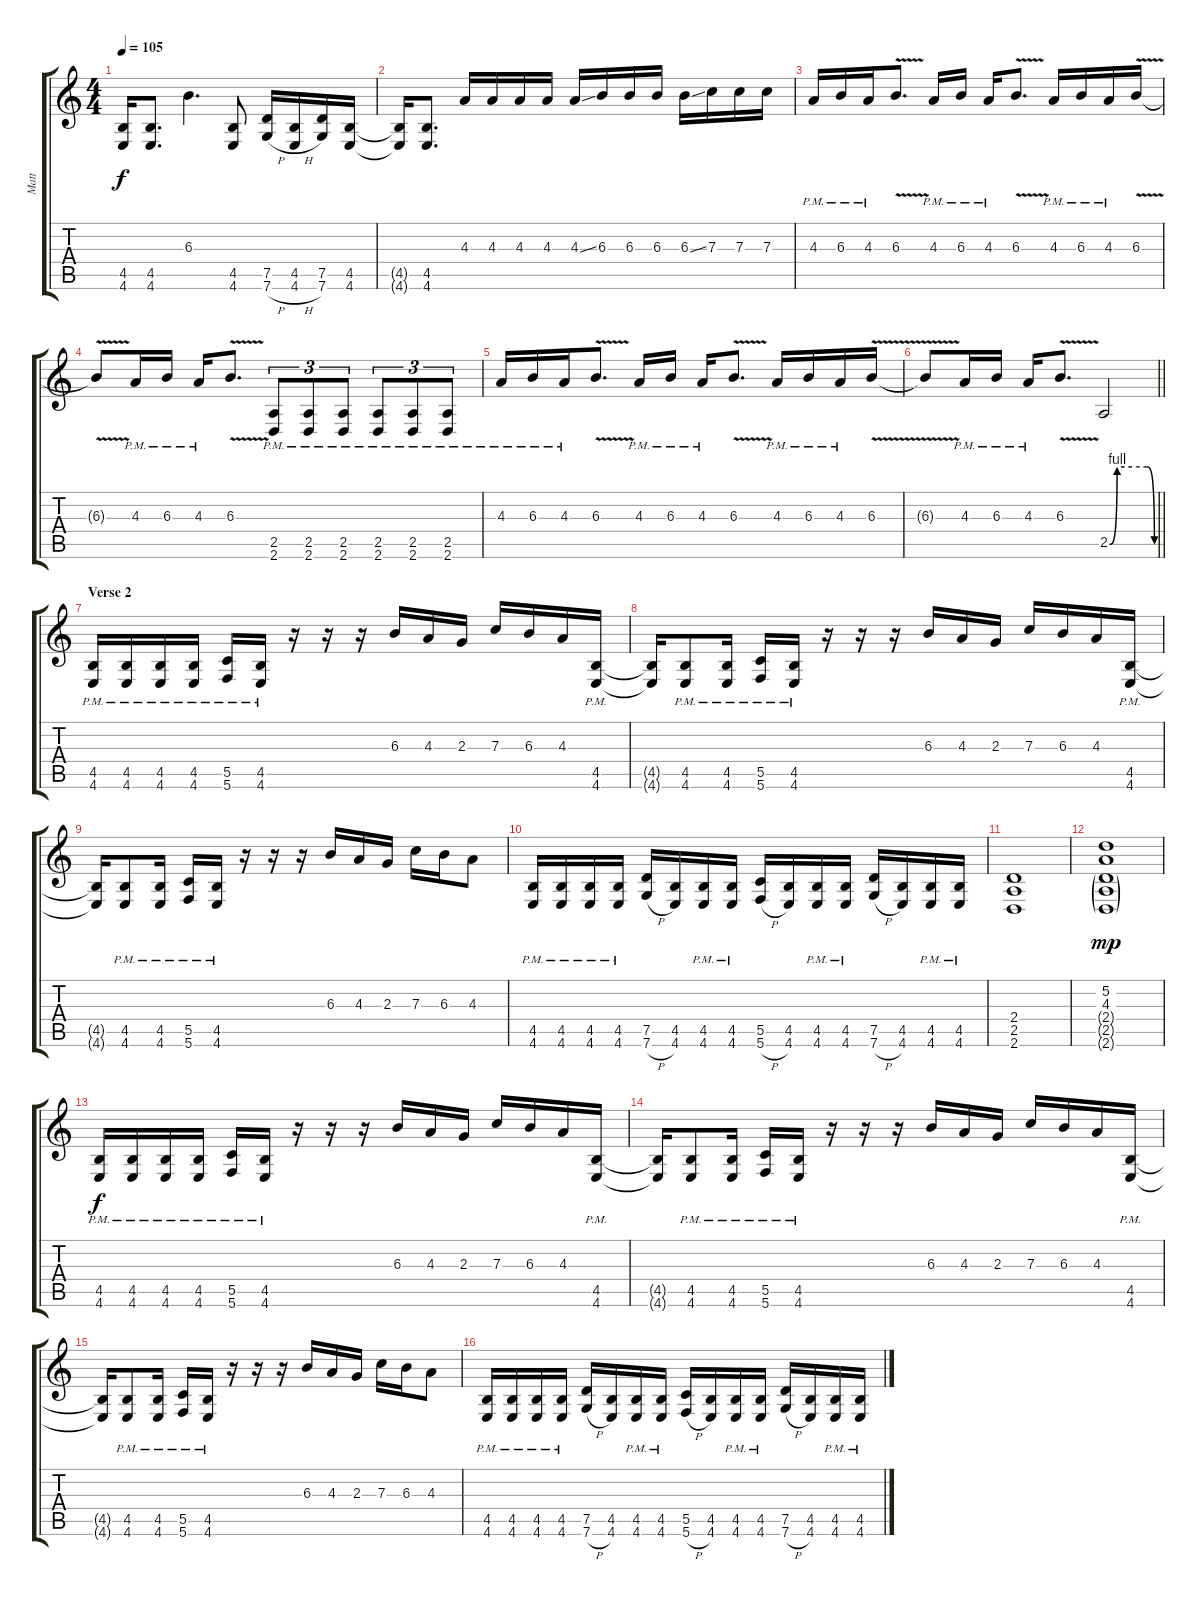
\track ("Matt" "Matt") {instrument distortionguitar}
\staff {score tabs}
\tuning (D4 A3 F3 C3 G2 C2) {hide}
\ts (4 4)
\tempo 105
\clef g2
\ks c
(4.5{t} 4.6{t}).16{dy f} (4.5 4.6).8{d} 6.3.4{d} (4.5 4.6).8 (7.5 7.6{h}).16 (4.5 4.6{h}).16 (7.5 7.6).16 (4.5 4.6).16 |
(4.5{t} 4.6{t}).16 (4.5 4.6).8{d} 4.3.16 4.3.16 4.3.16 4.3.16 4.3{ss}.16 6.3.16 6.3.16 6.3.16 6.3{ss}.16 7.3.16 7.3.16 7.3.16 |
4.3{pm}.16 6.3{pm}.16 4.3{pm}.16 6.3{v}.8{d} 4.3{pm}.16 6.3{pm}.16 4.3{pm}.16 6.3{v}.8{d} 4.3{pm}.16 6.3{pm}.16 4.3{pm}.16 6.3{v}.16 |
6.3{t}.8 4.3{pm}.16 6.3{pm}.16 4.3{pm}.16 6.3{v}.8{d} (2.5{pm} 2.6{pm}).8{tu (3 2)} (2.5{pm} 2.6{pm}).8{tu (3 2)} (2.5{pm} 2.6{pm}).8{tu (3 2)} (2.5{pm} 2.6{pm}).8{tu (3 2)} (2.5{pm} 2.6{pm}).8{tu (3 2)} (2.5{pm} 2.6{pm}).8{tu (3 2)} |
4.3{pm}.16 6.3{pm}.16 4.3{pm}.16 6.3{v}.8{d} 4.3{pm}.16 6.3{pm}.16 4.3{pm}.16 6.3{v}.8{d} 4.3{pm}.16 6.3{pm}.16 4.3{pm}.16 6.3{v}.16 |
\barLineRight lightlight
6.3{t}.8 4.3{pm}.16 6.3{pm}.16 4.3{pm}.16 6.3{v}.8{d} 2.5{be (custom 0 0 10 4 20 4 30 4 50 4 60 0)}.2 |
\section ("" "Verse 2")
(4.5{pm} 4.6{pm}).16 (4.5{pm} 4.6{pm}).16 (4.5{pm} 4.6{pm}).16 (4.5{pm} 4.6{pm}).16 (5.5{pm} 5.6{pm}).16 (4.5{pm} 4.6{pm}).16 r.16 r.16 r.16 6.3.16 4.3.16 2.3.16 7.3.16 6.3.16 4.3.16 (4.5{pm} 4.6{pm}).16 |
(4.5{t} 4.6{t}).16 (4.5{pm} 4.6{pm}).8 (4.5{pm} 4.6{pm}).16 (5.5{pm} 5.6{pm}).16 (4.5{pm} 4.6{pm}).16 r.16 r.16 r.16 6.3.16 4.3.16 2.3.16 7.3.16 6.3.16 4.3.16 (4.5{pm} 4.6{pm}).16 |
(4.5{t} 4.6{t}).16 (4.5{pm} 4.6{pm}).8 (4.5{pm} 4.6{pm}).16 (5.5{pm} 5.6{pm}).16 (4.5{pm} 4.6{pm}).16 r.16 r.16 r.16 6.3.16 4.3.16 2.3.16 7.3.16 6.3.16 4.3.8 |
(4.5 4.6{pm}).16 (4.5 4.6{pm}).16 (4.5 4.6{pm}).16 (4.5 4.6{pm}).16 (7.5 7.6{h}).16 (4.5 4.6).16 (4.5 4.6{pm}).16 (4.5 4.6{pm}).16 (5.5 5.6{h}).16 (4.5 4.6).16 (4.5 4.6{pm}).16 (4.5 4.6{pm}).16 (7.5 7.6{h}).16 (4.5 4.6).16 (4.5 4.6{pm}).16 (4.5 4.6{pm}).16 |
(2.4 2.5 2.6).1 |
(5.2 4.3 2.4{g} 2.5{g} 2.6{g}).1{dy mp} |
(4.5{pm} 4.6{pm}).16{dy f} (4.5{pm} 4.6{pm}).16 (4.5{pm} 4.6{pm}).16 (4.5{pm} 4.6{pm}).16 (5.5{pm} 5.6{pm}).16 (4.5{pm} 4.6{pm}).16 r.16 r.16 r.16 6.3.16 4.3.16 2.3.16 7.3.16 6.3.16 4.3.16 (4.5{pm} 4.6{pm}).16 |
(4.5{t} 4.6{t}).16 (4.5{pm} 4.6{pm}).8 (4.5{pm} 4.6{pm}).16 (5.5{pm} 5.6{pm}).16 (4.5{pm} 4.6{pm}).16 r.16 r.16 r.16 6.3.16 4.3.16 2.3.16 7.3.16 6.3.16 4.3.16 (4.5{pm} 4.6{pm}).16 |
(4.5{t} 4.6{t}).16 (4.5{pm} 4.6{pm}).8 (4.5{pm} 4.6{pm}).16 (5.5{pm} 5.6{pm}).16 (4.5{pm} 4.6{pm}).16 r.16 r.16 r.16 6.3.16 4.3.16 2.3.16 7.3.16 6.3.16 4.3.8 |
(4.5 4.6{pm}).16 (4.5 4.6{pm}).16 (4.5 4.6{pm}).16 (4.5 4.6{pm}).16 (7.5 7.6{h}).16 (4.5 4.6).16 (4.5 4.6{pm}).16 (4.5 4.6{pm}).16 (5.5 5.6{h}).16 (4.5 4.6).16 (4.5 4.6{pm}).16 (4.5 4.6{pm}).16 (7.5 7.6{h}).16 (4.5 4.6).16 (4.5 4.6{pm}).16 (4.5 4.6{pm}).16
